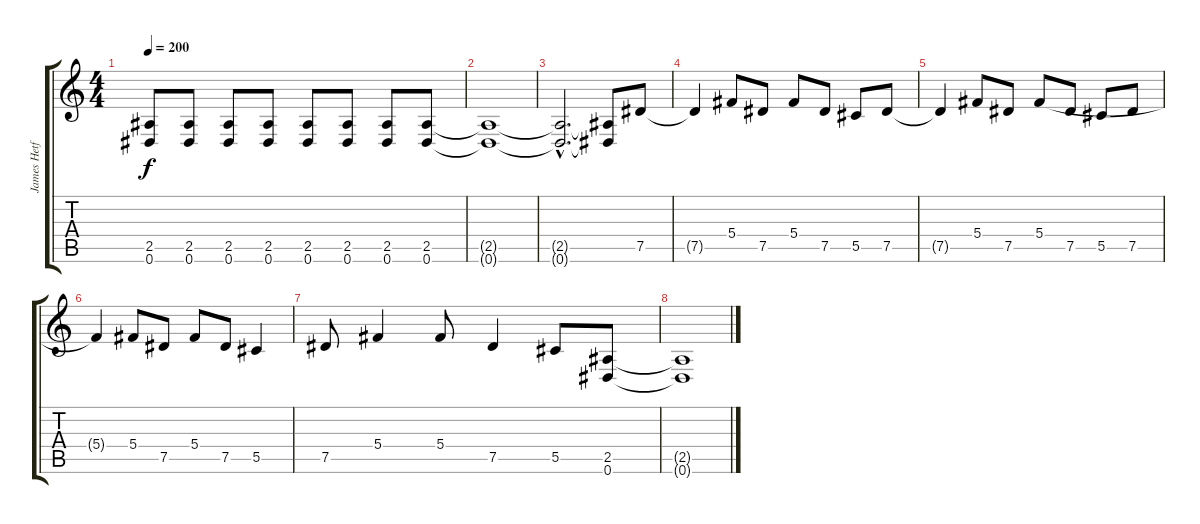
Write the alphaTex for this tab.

\track ("James Hetfield" "James Hetf") {instrument distortionguitar}
\staff {score tabs}
\tuning (Eb4 Bb3 Gb3 Db3 Ab2 Eb2) {hide}
\ts (4 4)
\tempo 200
\clef g2
\ks c
(2.5 0.6).8{dy f} (2.5 0.6).8 (2.5 0.6).8 (2.5 0.6).8 (2.5 0.6).8 (2.5 0.6).8 (2.5 0.6).8 (2.5 0.6).8 |
(2.5{t} 0.6{t}).1 |
(2.5{hac t} 0.6{hac t}).2{d} (2.5{t} 0.6{t}).8 7.5.8 |
7.5{t}.4 5.4.8 7.5.8 5.4.8 7.5.8 5.5.8 7.5.8 |
7.5{t}.4 5.4.8 7.5.8 5.4.8 7.5.8 5.5.8 7.5.8 |
5.4{t}.4 5.4.8 7.5.8 5.4.8 7.5.8 5.5.4 |
7.5.8 5.4.4 5.4.8 7.5.4 5.5.8 (2.5 0.6).8 |
(2.5{t} 0.6{t}).1
